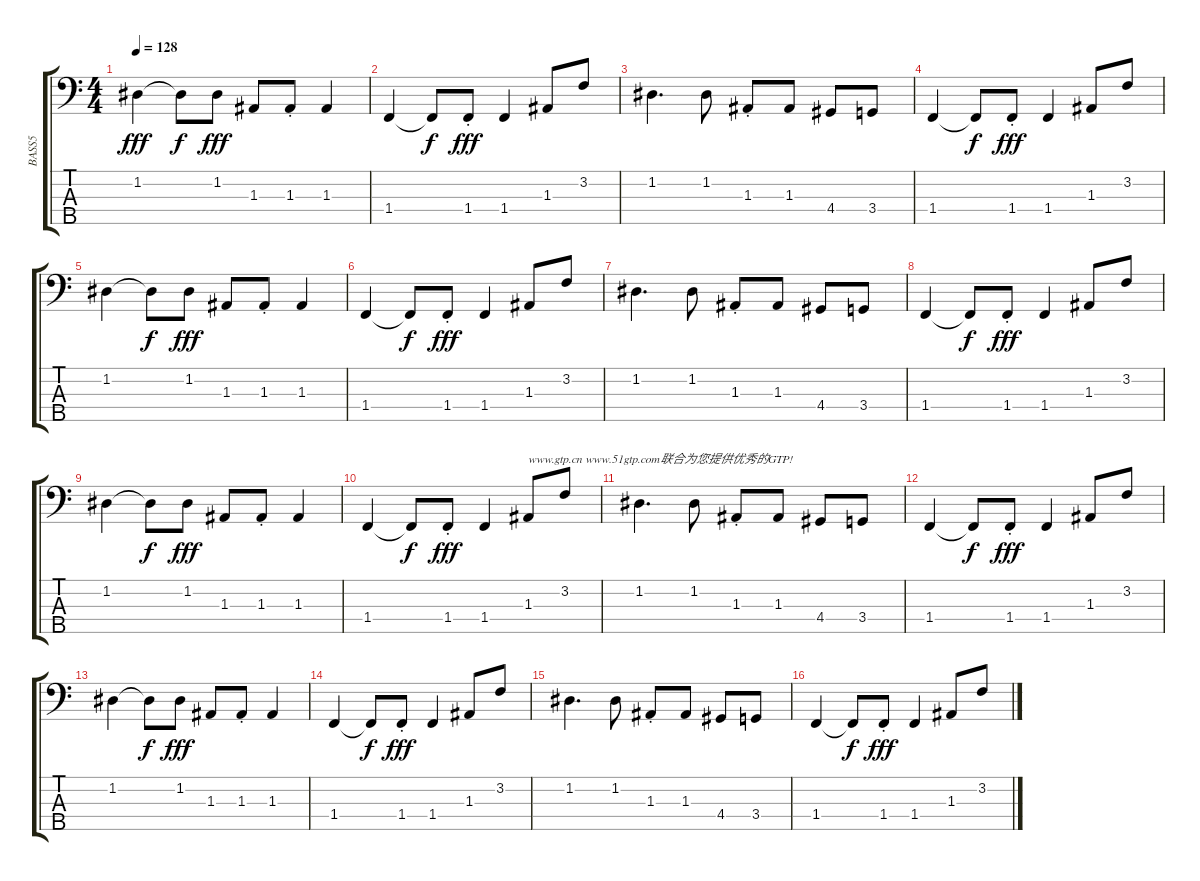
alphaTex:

\track ("BASS5" "BASS5") {instrument electricbasspick}
\staff {score tabs}
\tuning (G2 D2 A1 E1 B0) {hide}
\ts (4 4)
\tempo 128
\clef f4
\ks c
1.2.4{dy fff} 1.2{t}.8{dy f} 1.2.8{dy fff} 1.3.8 1.3{st}.8 1.3.4 |
1.4.4 1.4{t}.8{dy f} 1.4{st}.8{dy fff} 1.4.4 1.3.8 3.2.8 |
1.2.4{d} 1.2.8 1.3{st}.8 1.3.8 4.4.8 3.4.8 |
1.4.4 1.4{t}.8{dy f} 1.4{st}.8{dy fff} 1.4.4 1.3.8 3.2.8 |
1.2.4 1.2{t}.8{dy f} 1.2.8{dy fff} 1.3.8 1.3{st}.8 1.3.4 |
1.4.4 1.4{t}.8{dy f} 1.4{st}.8{dy fff} 1.4.4 1.3.8 3.2.8 |
1.2.4{d} 1.2.8 1.3{st}.8 1.3.8 4.4.8 3.4.8 |
1.4.4 1.4{t}.8{dy f} 1.4{st}.8{dy fff} 1.4.4 1.3.8 3.2.8 |
1.2.4 1.2{t}.8{dy f} 1.2.8{dy fff} 1.3.8 1.3{st}.8 1.3.4 |
1.4.4 1.4{t}.8{dy f} 1.4{st}.8{dy fff} 1.4.4 1.3.8{txt "www.gtp.cn www.51gtp.com联合为您提供优秀的GTP!"} 3.2.8 |
1.2.4{d} 1.2.8 1.3{st}.8 1.3.8 4.4.8 3.4.8 |
1.4.4 1.4{t}.8{dy f} 1.4{st}.8{dy fff} 1.4.4 1.3.8 3.2.8 |
1.2.4 1.2{t}.8{dy f} 1.2.8{dy fff} 1.3.8 1.3{st}.8 1.3.4 |
1.4.4 1.4{t}.8{dy f} 1.4{st}.8{dy fff} 1.4.4 1.3.8 3.2.8 |
1.2.4{d} 1.2.8 1.3{st}.8 1.3.8 4.4.8 3.4.8 |
1.4.4 1.4{t}.8{dy f} 1.4{st}.8{dy fff} 1.4.4 1.3.8 3.2.8
